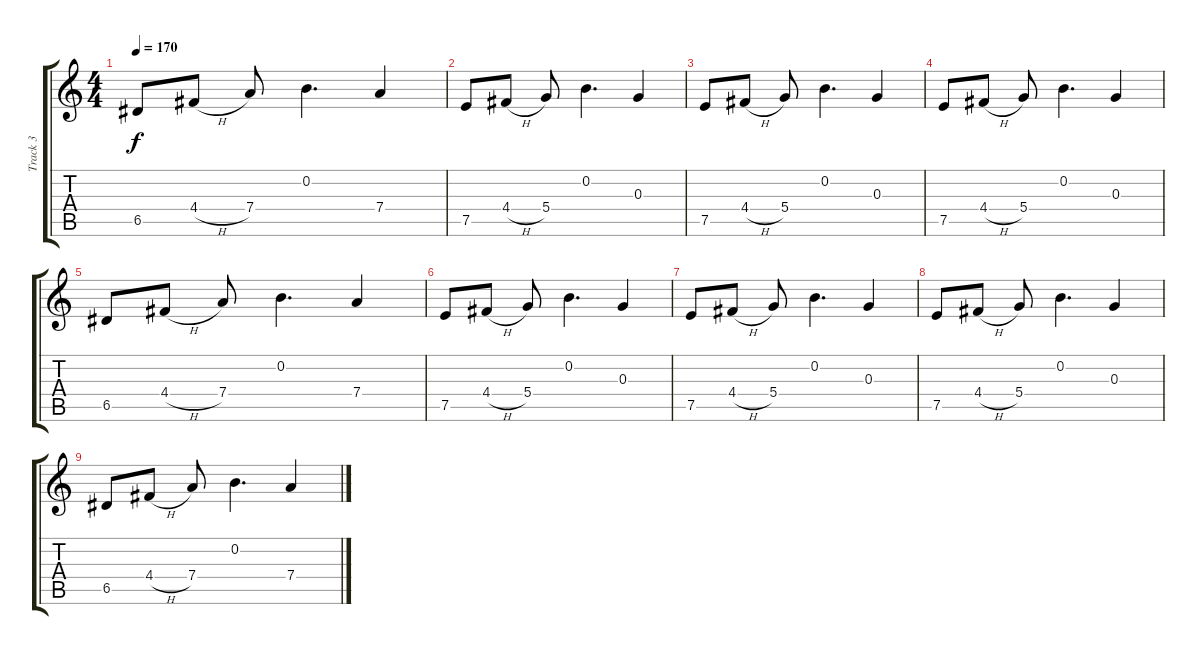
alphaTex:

\track ("Track 3" "Track 3") {mute instrument acousticguitarsteel}
\staff {score tabs}
\tuning (E4 B3 G3 D3 A2 E2) {hide}
\ts (4 4)
\tempo 170
\clef g2
\ks c
6.5.8{dy f} 4.4{h}.8 7.4.8 0.2.4{d} 7.4.4 |
7.5.8 4.4{h}.8 5.4.8 0.2.4{d} 0.3.4 |
7.5.8 4.4{h}.8 5.4.8 0.2.4{d} 0.3.4 |
7.5.8 4.4{h}.8 5.4.8 0.2.4{d} 0.3.4 |
6.5.8 4.4{h}.8 7.4.8 0.2.4{d} 7.4.4 |
7.5.8 4.4{h}.8 5.4.8 0.2.4{d} 0.3.4 |
7.5.8 4.4{h}.8 5.4.8 0.2.4{d} 0.3.4 |
7.5.8 4.4{h}.8 5.4.8 0.2.4{d} 0.3.4 |
6.5.8 4.4{h}.8 7.4.8 0.2.4{d} 7.4.4
